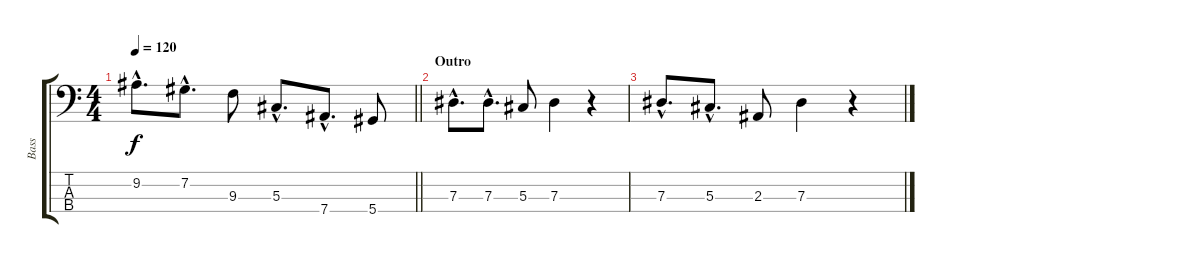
\track ("Bass" "Bass") {instrument electricbassfinger}
\staff {score tabs}
\tuning (Gb2 Db2 Ab1 Eb1) {hide}
\ts (4 4)
\tempo 120
\clef f4
\barLineRight lightlight
\ks c
9.2{hac}.8{d dy f} 7.2{hac}.8{d} 9.3.8 5.3{hac}.8{d} 7.4{hac}.8{d} 5.4.8 |
\section ("" "Outro")
7.3{hac}.8{d} 7.3{hac}.8{d} 5.3.8 7.3.4 r.4 |
7.3{hac}.8{d} 5.3{hac}.8{d} 2.3.8 7.3.4 r.4
